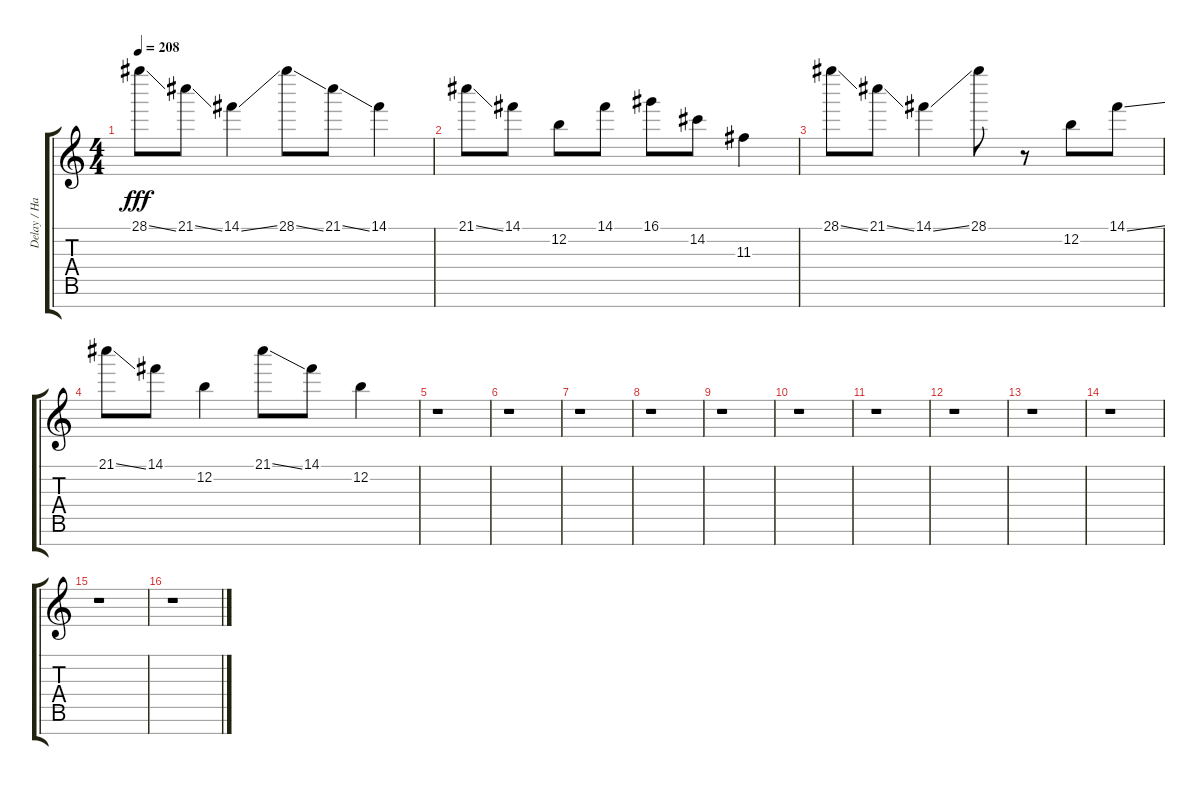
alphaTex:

\track ("Delay / Harmonizer" "Delay / Ha") {instrument distortionguitar}
\staff {score tabs}
\tuning (E4 B3 G3 D3 A2 E2 B1) {hide}
\ts (4 4)
\tempo 208
\clef g2
\ks c
28.1{ss}.8{dy fff} 21.1{ss}.8 14.1{ss}.4 28.1{ss}.8 21.1{ss}.8 14.1.4 |
21.1{ss}.8 14.1.8 12.2.8 14.1.8 16.1.8 14.2.8 11.3.4 |
28.1{ss}.8 21.1{ss}.8 14.1{ss}.4 28.1.8 r.8 12.2.8 14.1{ss}.8 |
21.1{ss}.8 14.1.8 12.2.4 21.1{ss}.8 14.1.8 12.2.4 |
r.1 |
r.1 |
r.1 |
r.1 |
r.1 |
r.1 |
r.1 |
r.1 |
r.1 |
r.1 |
r.1 |
r.1
